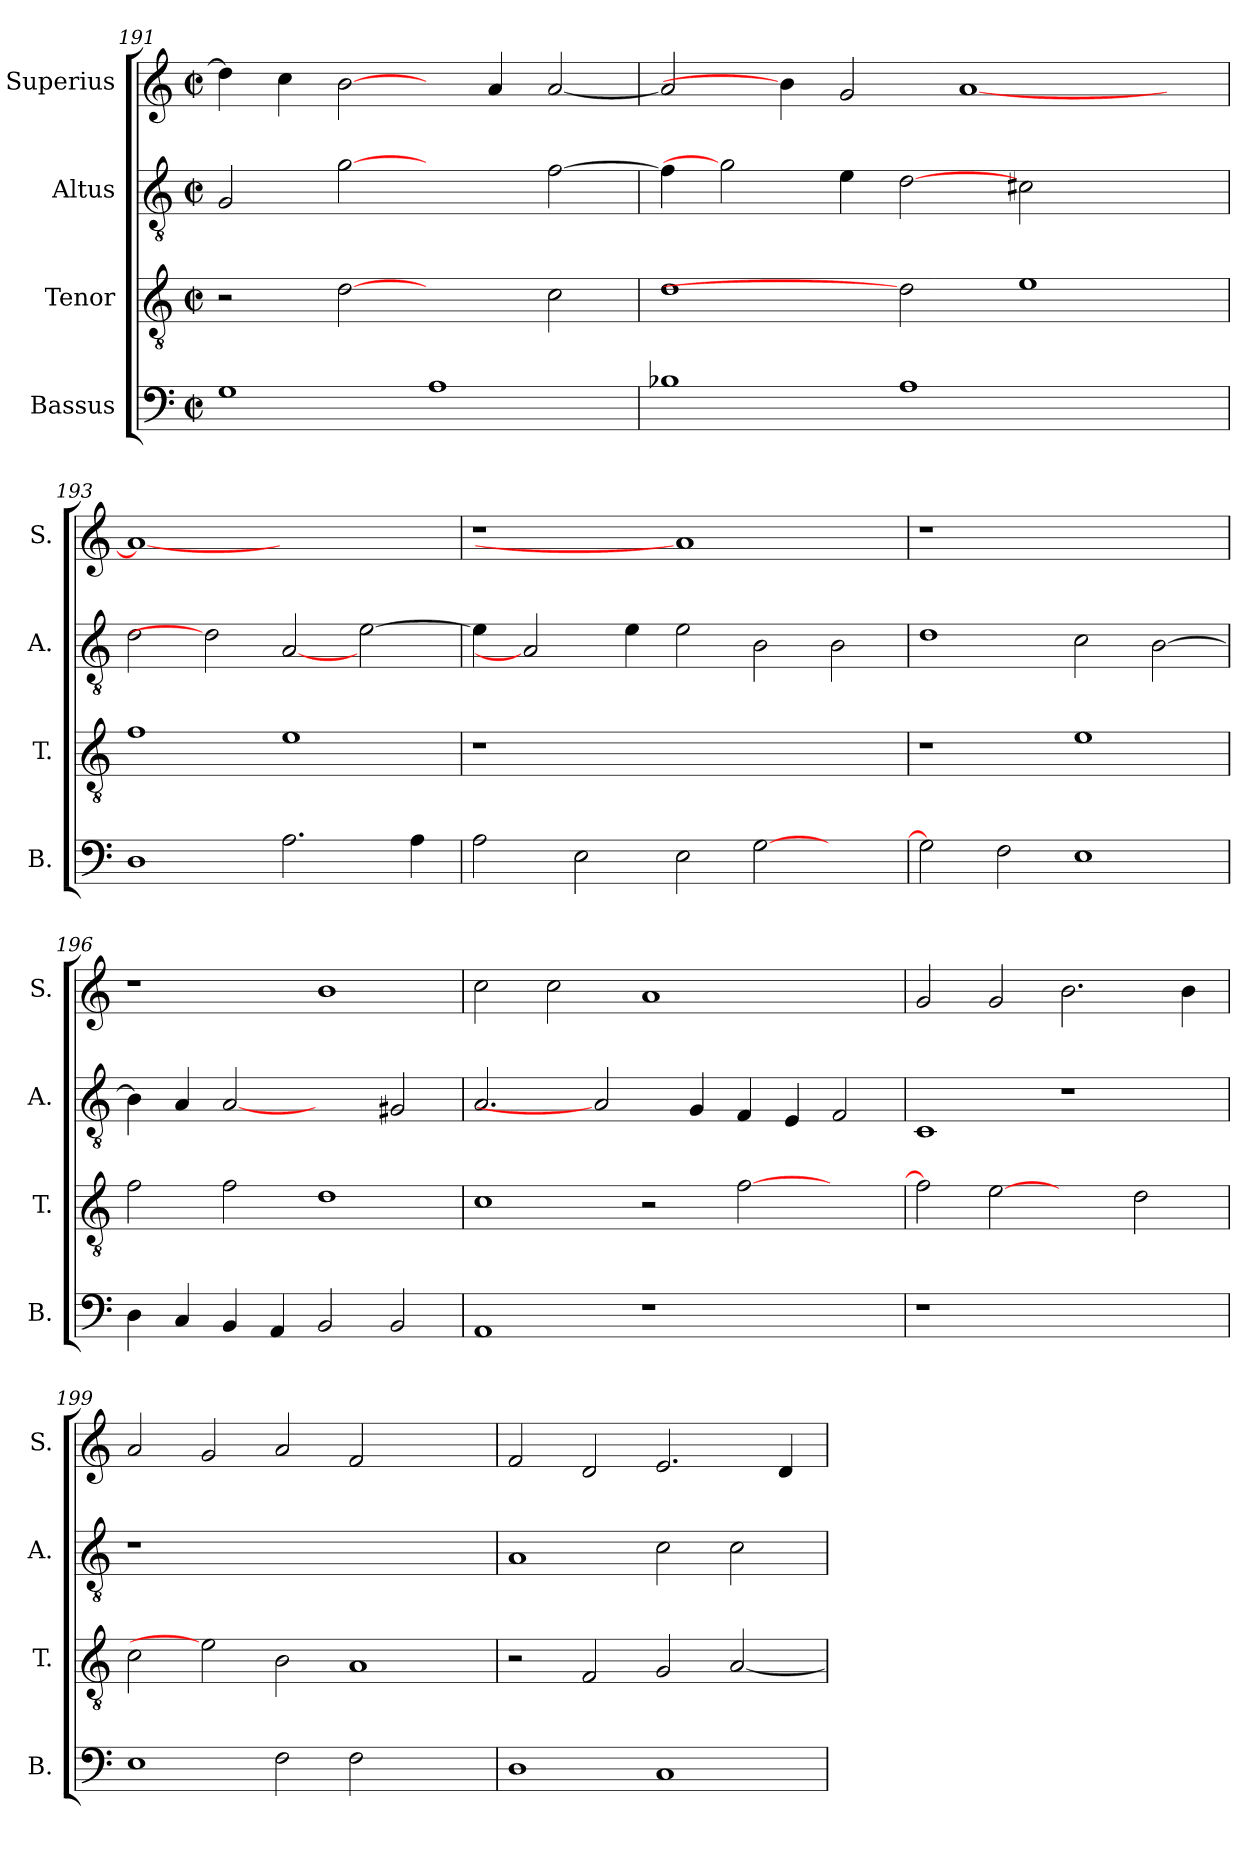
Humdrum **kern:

**kern	**kern	**kern	**kern
*part4	*part3	*part2	*part1
*staff4	*staff3	*staff2	*staff1
*I"Bassus	*I"Tenor	*I"Altus	*I"Superius
*I'B.	*I'T.	*I'A.	*I'S.
*clefF4	*clefGv2	*clefGv2	*clefG2
*	*ITrd7c12	*ITrd7c12	*
*k[]	*k[]	*k[]	*k[]
*C:	*C:	*C:	*C:
*M2/2	*M2/2	*M2/2	*M2/2
*met(c|)	*met(c|)	*met(c|)	*met(c|)
=191	=191	=191	=191
1Gi	2r	2GGi/	4ddi\]
.	.	.	4cci\
.	[2Di	[2Gi	[2bi\
1Ai	2ryy	2ryy	4ryy
.	.	.	4ai/
.	2Ci\	[>2Fi\	[<2ai/
=192	=192	=192	=192
1B-Xi	1Di	4Fi\]	2ai/]
.	.	2Gi]	.
.	.	.	4bi\]
.	.	4Ei\	2gi/
1Ai	2Di]	[2Di	.
.	.	.	[<1ai
.	1Ei	2C#Xi\	.
2ryy	.	2ryy	.
.	.	.	4ryy
!!LO:LB:g=z
=193	=193	=193	=193
1Di	1Fi	2Di\	1ai_<
.	.	2Di]	.
2.Ai\	1Ei	[2AAi	1ryy
.	.	[>2Ei\	.
4Ai\	.	.	.
=194	=194	=194	=194
!	!LO:N:vis=1	!	!LO:N:vis=1
2Ai\	1r	4Ei\]	1r
.	.	2AAi]	.
2Ei\	.	.	.
.	.	4Ei\	.
2Ei\	1.ryy	2Ei\	1ai]
[>2Gi\	.	2BBi\	.
2ryy	.	2BBi\	2ryy
=195	=195	=195	=195
!	!	!	!LO:N:vis=1
2Gi\]	1r	1Di	1r
2Fi\	.	.	.
1Ei	1Ei	2Ci\	1ryy
.	.	[>2BBi\	.
=196	=196	=196	=196
4Di\	2Fi\	4BBi\]	1r
4Ci/	.	4AAi/	.
4BBi/	2Fi\	[2AAi	.
4AAi/	.	.	.
2BBi/	1Di	2ryy	1bi
2BBi/	.	2GG#Xi/	.
=197	=197	=197	=197
1AAi	1Ci	2.AAi/	2cci\
.	.	.	2cci\
.	.	2AAi]	.
1r	2r	.	1ai
.	.	4GGi/	.
.	[>2Fi\	4FFi/	.
.	.	4EEi/	.
2ryy	2ryy	2FFi/	2ryy
!!LO:LB:g=z
=198	=198	=198	=198
!LO:N:vis=1	!	!	!
1r	2Fi\]	1CCi	2gi/
.	[2Ei	.	2gi/
1ryy	2ryy	1r	2.bi\
.	2Di\	.	.
.	.	.	4bi\
=199	=199	=199	=199
!	!	!LO:N:vis=1	!
1Ei	2Ci\	1r	2ai/
.	2Ei]	.	2gi/
2Fi\	2BBi\	1.ryy	2ai/
2Fi\	1AAi	.	2fi/
2ryy	.	.	2ryy
=200	=200	=200	=200
1Di	2r	1AAi	2fi/
.	2FFi/	.	2di/
1Ci	2GGi/	2Ci\	2.ei/
.	[<2AAi/	2Ci\	.
.	.	.	4di/
=	=	=	=
*-	*-	*-	*-
